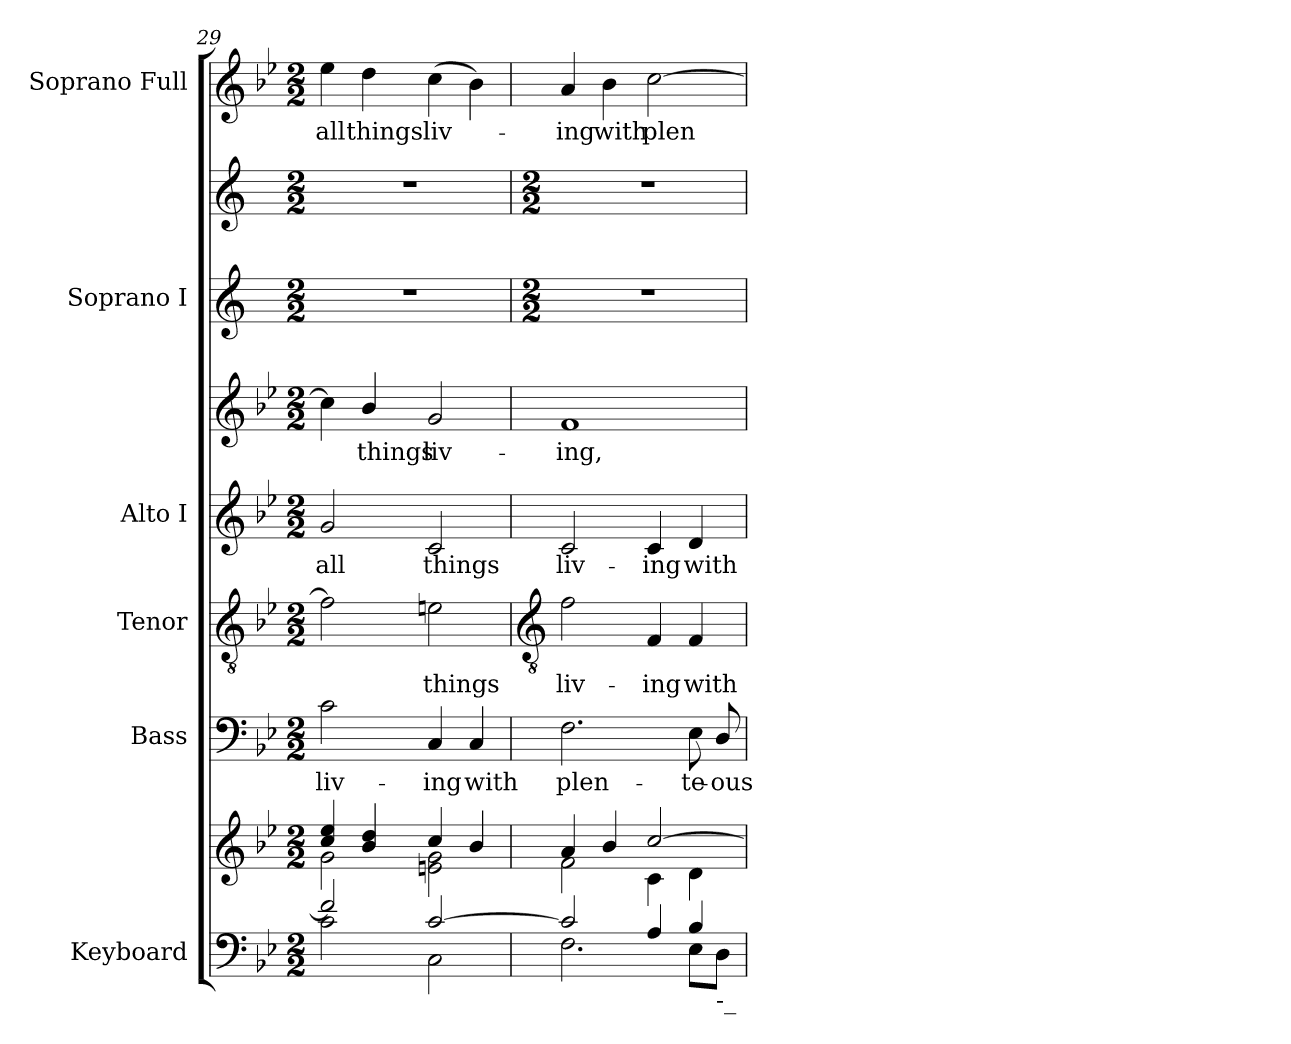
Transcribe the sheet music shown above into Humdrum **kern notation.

**kern	**kern	**kern	**text	**kern	**text	**kern	**text	**kern	**text	**kern	**kern	**kern	**text
*part6	*part6	*part5	*part5	*part4	*part4	*part3	*part3	*part3	*part3	*part2	*part2	*part1	*part1
*staff9	*staff8	*staff7	*staff7	*staff6	*staff6	*staff5	*staff5	*staff4	*staff4	*staff3	*staff2	*staff1	*staff1
*I"Keyboard	*	*I"Bass	*	*I"Tenor	*	*I"Alto I	*	*	*	*I"Soprano I	*	*I"Soprano Full	*
*	*	*I'B	*	*I'T	*	*I'A	*	*	*	*I'S	*	*I'S	*
*clefF4	*clefG2	*clefF4	*	*clefGv2	*	*clefG2	*	*clefG2	*	*clefG2	*clefG2	*clefG2	*
*	*	*	*	*	*	*	*	*	*	*ITrd1c2	*ITrd1c2	*	*
*k[b-e-]	*k[b-e-]	*k[b-e-]	*	*k[b-e-]	*	*k[b-e-]	*	*k[b-e-]	*	*k[b-e-]	*k[b-e-]	*k[b-e-]	*
*B-:	*B-:	*B-:	*	*B-:	*	*B-:	*	*B-:	*	*B-:	*B-:	*B-:	*
*M2/2	*M2/2	*M2/2	*	*M2/2	*	*M2/2	*	*M2/2	*	*M2/2	*M2/2	*M2/2	*
=29	=29	=29	=29	=29	=29	=29	=29	=29	=29	=29	=29	=29	=29
*^	*^	*	*	*	*	*	*	*	*	*	*	*	*
!	!	!	!	!	!LO:LY:b	!	!	!	!LO:LY:b	!	!	!	!	!	!LO:LY:b
2f/]	2c\	4cc/ 4ee-/	2g\	2c	liv-	2f]	.	2g	-all	4cc]	.	1r	1r	4ee-	all
!	!	!	!	!	!	!	!	!	!	!	!LO:LY:b	!	!	!	!LO:LY:b
.	.	4b-/ 4dd/	.	.	.	.	.	.	.	4b-/	things	.	.	4dd	things
!	!	!	!	!	!LO:LY:b	!	!LO:LY:b	!	!LO:LY:b	!	!LO:LY:b	!	!	!	!LO:LY:b
[2c/	2C\	4cc/	2en\ 2g\	4C	-ing	2en	things	2c	things	2g	liv-	.	.	(>4cc	liv-
!	!	!	!	!	!LO:LY:b	!	!	!	!	!	!	!	!	!	!
.	.	4b-/	.	4C	with	.	.	.	.	.	.	.	.	4b-)	.
!!LO:LB:g=z
=30	=30	=30	=30	=30	=30	=30	=30	=30	=30	=30	=30	=30	=30	=30	=30
*	*	*	*	*	*	*clefGv2	*	*	*	*	*	*	*	*	*
*	*	*	*	*	*	*	*	*	*	*	*	*M2/2	*M2/2	*	*
!	!	!	!	!	!LO:LY:b	!	!LO:LY:b	!	!LO:LY:b	!	!LO:LY:b	!	!	!	!LO:LY:b
2c/]	2.F\	4a/	2f\	2.F	plen-	2f	liv-	2c	liv-	1f	ing,	1r	1r	4a	ing
!	!	!	!	!	!	!	!	!	!	!	!	!	!	!	!LO:LY:b
.	.	4b-/	.	.	.	.	.	.	.	.	.	.	.	4b-	with
!	!	!	!	!	!	!	!LO:LY:b	!	!LO:LY:b	!	!	!	!	!	!LO:LY:b
4A/	.	[2cc/	4c\	.	.	4F	-ing	4c	-ing	.	.	.	.	[2cc	plen-
!	!	!	!	!	!LO:LY:b	!	!LO:LY:b	!	!LO:LY:b	!	!	!	!	!	!
4B-/	8E-\L	.	4d\	8E-	-te-	4F	with	4d	with	.	.	.	.	.	.
!	!LO:TX:b:t=-_	!	!	!	!	!	!	!	!	!	!	!	!	!	!
!	!	!	!	!	!LO:LY:b	!	!	!	!	!	!	!	!	!	!
.	8D\J	.	.	8D/	-ous-	.	.	.	.	.	.	.	.	.	.
*v	*v	*	*	*	*	*	*	*	*	*	*	*	*	*	*
*	*v	*v	*	*	*	*	*	*	*	*	*	*	*	*
=	=	=	=	=	=	=	=	=	=	=	=	=	=
*-	*-	*-	*-	*-	*-	*-	*-	*-	*-	*-	*-	*-	*-
